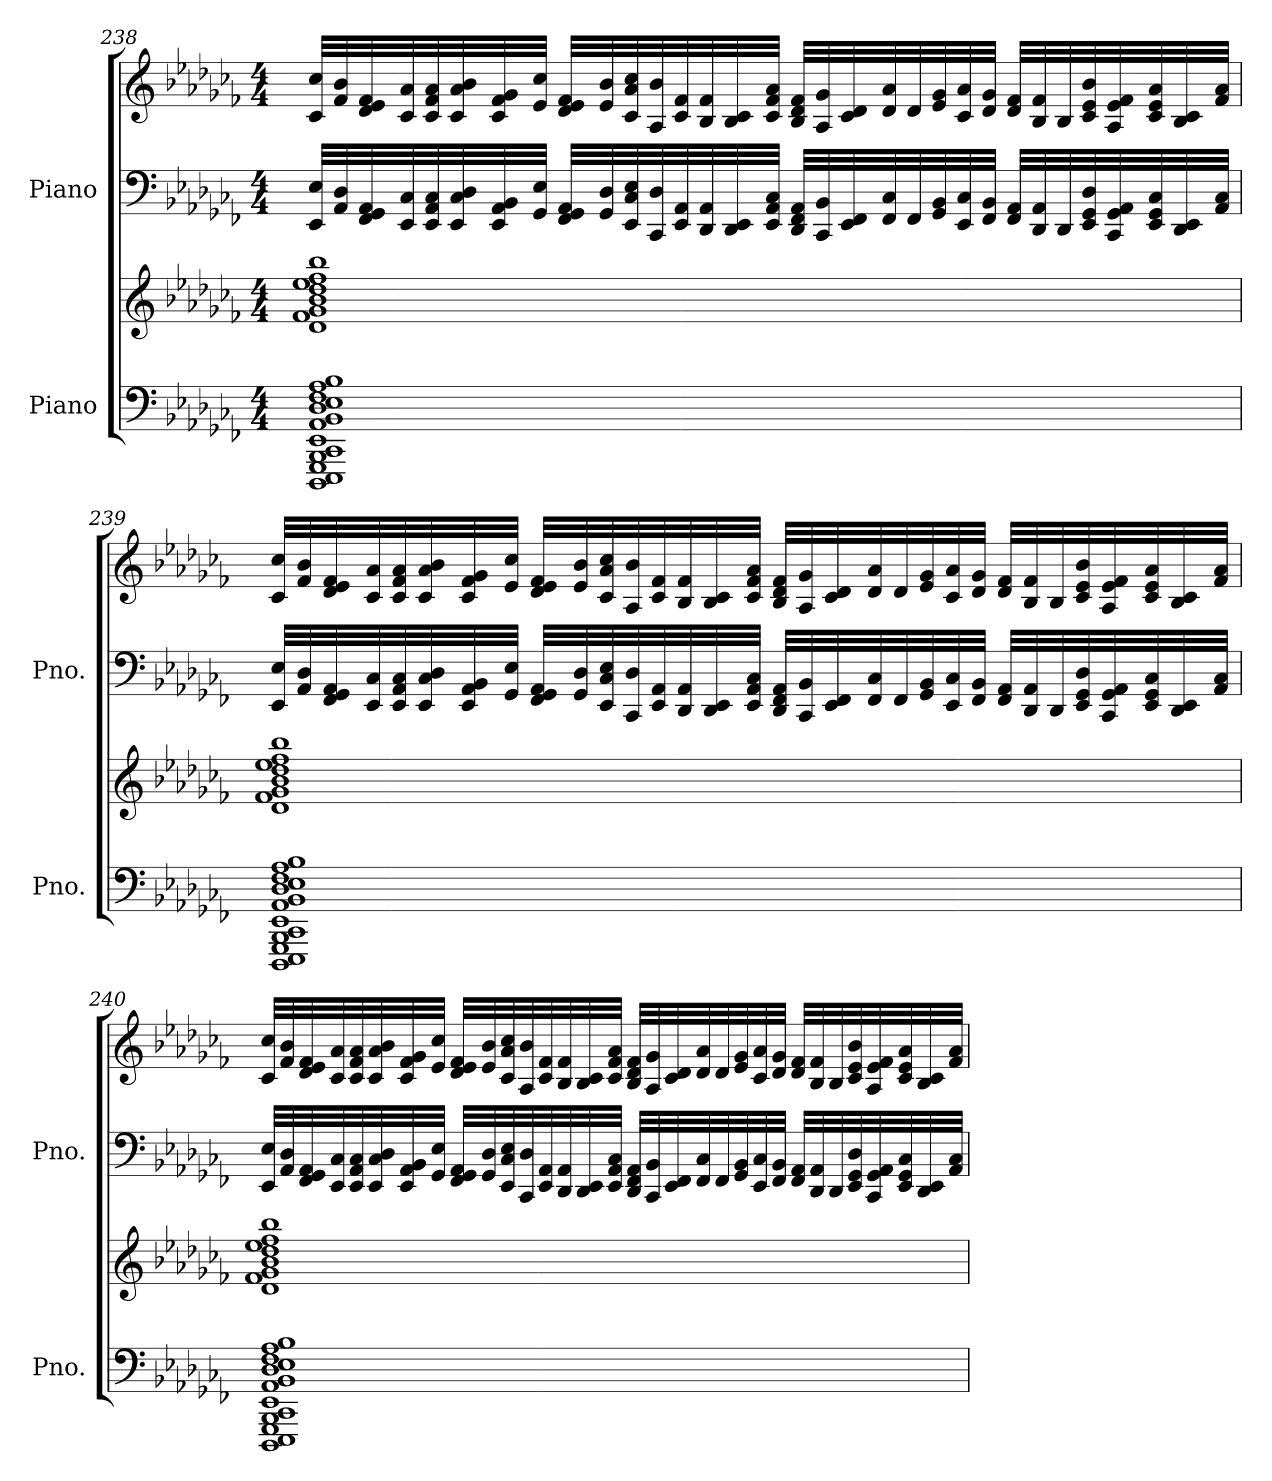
**kern	**kern	**kern	**kern
*part2	*part2	*part1	*part1
*staff4	*staff3	*staff2	*staff1
*I"Piano	*	*I"Piano	*
*I'Pno.	*	*I'Pno.	*
!!LO:LB:g=z
*clefF4	*clefG2	*clefF4	*clefG2
*ITrd14c24	*ITrd14c24	*ITrd-21c-36	*ITrd-21c-36
*k[b-e-a-d-g-c-f-]	*k[b-e-a-d-g-c-f-]	*k[b-e-a-d-g-c-f-]	*k[b-e-a-d-g-c-f-]
*M4/4	*M4/4	*M4/4	*M4/4
=238	=238	=238	=238
1DDDDD- 1EEEEE- 1GGGGG- 1BBBBB- 1CCCC- 1EEEE- 1AAAA- 1BBBB- 1DDD- 1EEE- 1FFF- 1AAA- 1BBB-	1DD- 1FF- 1GG- 1BB- 1D- 1E- 1F- 1B-	32ee-/ 32eee-/LLL	32cccc-/ 32ccccc-/LLL
.	.	32aa-/ 32ddd-/	32ffff-/ 32bbbb-/
.	.	32ff-/ 32gg-/ 32aa-/	32dddd-/ 32eeee-/ 32ffff-/
.	.	32ee-/ 32ccc-/	32cccc-/ 32aaaa-/
.	.	32ee-/ 32aa-/ 32ccc-/	32cccc-/ 32ffff-/ 32aaaa-/
.	.	32ee-/ 32ccc-/ 32ddd-/	32cccc-/ 32aaaa-/ 32bbbb-/
.	.	32ee-/ 32aa-/ 32bb-/	32cccc-/ 32ffff-/ 32gggg-/
.	.	32gg-/ 32eee-/JJJ	32eeee-/ 32ccccc-/JJJ
.	.	32ff-/ 32gg-/ 32aa-/LLL	32dddd-/ 32eeee-/ 32ffff-/LLL
.	.	32gg-/ 32ddd-/	32eeee-/ 32bbbb-/
.	.	32ee-/ 32ccc-/ 32eee-/	32cccc-/ 32aaaa-/ 32ccccc-/
.	.	32cc-/ 32ddd-/	32aaa-/ 32bbbb-/
.	.	32ee-/ 32aa-/	32cccc-/ 32ffff-/
.	.	32dd-/ 32aa-/	32bbb-/ 32ffff-/
.	.	32dd-/ 32ee-/	32bbb-/ 32cccc-/
.	.	32ee-/ 32aa-/ 32ccc-/JJJ	32cccc-/ 32ffff-/ 32aaaa-/JJJ
.	.	32dd-/ 32ff-/ 32aa-/LLL	32bbb-/ 32dddd-/ 32ffff-/LLL
.	.	32cc-/ 32bb-/	32aaa-/ 32gggg-/
.	.	32ee-/ 32ff-/	32cccc-/ 32dddd-/
.	.	32ff-/ 32ccc-/	32dddd-/ 32aaaa-/
.	.	32ff-/	32dddd-/
.	.	32gg-/ 32bb-/	32eeee-/ 32gggg-/
.	.	32ee-/ 32ccc-/	32cccc-/ 32aaaa-/
.	.	32ff-/ 32bb-/JJJ	32dddd-/ 32gggg-/JJJ
.	.	32ff-/ 32aa-/LLL	32dddd-/ 32ffff-/LLL
.	.	32dd-/ 32aa-/	32bbb-/ 32ffff-/
.	.	32dd-/	32bbb-/
.	.	32ee-/ 32gg-/ 32ddd-/	32cccc-/ 32eeee-/ 32bbbb-/
.	.	32cc-/ 32gg-/ 32aa-/	32aaa-/ 32eeee-/ 32ffff-/
.	.	32ee-/ 32gg-/ 32ccc-/	32cccc-/ 32eeee-/ 32aaaa-/
.	.	32dd-/ 32ee-/	32bbb-/ 32cccc-/
.	.	32aa-/ 32ccc-/JJJ	32ffff-/ 32aaaa-/JJJ
!!LO:LB:g=z
=239	=239	=239	=239
1DDDDD- 1EEEEE- 1GGGGG- 1BBBBB- 1CCCC- 1EEEE- 1AAAA- 1BBBB- 1DDD- 1EEE- 1FFF- 1AAA- 1BBB-	1DD- 1FF- 1GG- 1BB- 1D- 1E- 1F- 1B-	32ee-/ 32eee-/LLL	32cccc-/ 32ccccc-/LLL
.	.	32aa-/ 32ddd-/	32ffff-/ 32bbbb-/
.	.	32ff-/ 32gg-/ 32aa-/	32dddd-/ 32eeee-/ 32ffff-/
.	.	32ee-/ 32ccc-/	32cccc-/ 32aaaa-/
.	.	32ee-/ 32aa-/ 32ccc-/	32cccc-/ 32ffff-/ 32aaaa-/
.	.	32ee-/ 32ccc-/ 32ddd-/	32cccc-/ 32aaaa-/ 32bbbb-/
.	.	32ee-/ 32aa-/ 32bb-/	32cccc-/ 32ffff-/ 32gggg-/
.	.	32gg-/ 32eee-/JJJ	32eeee-/ 32ccccc-/JJJ
.	.	32ff-/ 32gg-/ 32aa-/LLL	32dddd-/ 32eeee-/ 32ffff-/LLL
.	.	32gg-/ 32ddd-/	32eeee-/ 32bbbb-/
.	.	32ee-/ 32ccc-/ 32eee-/	32cccc-/ 32aaaa-/ 32ccccc-/
.	.	32cc-/ 32ddd-/	32aaa-/ 32bbbb-/
.	.	32ee-/ 32aa-/	32cccc-/ 32ffff-/
.	.	32dd-/ 32aa-/	32bbb-/ 32ffff-/
.	.	32dd-/ 32ee-/	32bbb-/ 32cccc-/
.	.	32ee-/ 32aa-/ 32ccc-/JJJ	32cccc-/ 32ffff-/ 32aaaa-/JJJ
.	.	32dd-/ 32ff-/ 32aa-/LLL	32bbb-/ 32dddd-/ 32ffff-/LLL
.	.	32cc-/ 32bb-/	32aaa-/ 32gggg-/
.	.	32ee-/ 32ff-/	32cccc-/ 32dddd-/
.	.	32ff-/ 32ccc-/	32dddd-/ 32aaaa-/
.	.	32ff-/	32dddd-/
.	.	32gg-/ 32bb-/	32eeee-/ 32gggg-/
.	.	32ee-/ 32ccc-/	32cccc-/ 32aaaa-/
.	.	32ff-/ 32bb-/JJJ	32dddd-/ 32gggg-/JJJ
.	.	32ff-/ 32aa-/LLL	32dddd-/ 32ffff-/LLL
.	.	32dd-/ 32aa-/	32bbb-/ 32ffff-/
.	.	32dd-/	32bbb-/
.	.	32ee-/ 32gg-/ 32ddd-/	32cccc-/ 32eeee-/ 32bbbb-/
.	.	32cc-/ 32gg-/ 32aa-/	32aaa-/ 32eeee-/ 32ffff-/
.	.	32ee-/ 32gg-/ 32ccc-/	32cccc-/ 32eeee-/ 32aaaa-/
.	.	32dd-/ 32ee-/	32bbb-/ 32cccc-/
.	.	32aa-/ 32ccc-/JJJ	32ffff-/ 32aaaa-/JJJ
!!LO:PB:g=z
=240	=240	=240	=240
1DDDDD- 1EEEEE- 1GGGGG- 1BBBBB- 1CCCC- 1EEEE- 1AAAA- 1BBBB- 1DDD- 1EEE- 1FFF- 1AAA- 1BBB-	1DD- 1FF- 1GG- 1BB- 1D- 1E- 1F- 1B-	32ee-/ 32eee-/LLL	32cccc-/ 32ccccc-/LLL
.	.	32aa-/ 32ddd-/	32ffff-/ 32bbbb-/
.	.	32ff-/ 32gg-/ 32aa-/	32dddd-/ 32eeee-/ 32ffff-/
.	.	32ee-/ 32ccc-/	32cccc-/ 32aaaa-/
.	.	32ee-/ 32aa-/ 32ccc-/	32cccc-/ 32ffff-/ 32aaaa-/
.	.	32ee-/ 32ccc-/ 32ddd-/	32cccc-/ 32aaaa-/ 32bbbb-/
.	.	32ee-/ 32aa-/ 32bb-/	32cccc-/ 32ffff-/ 32gggg-/
.	.	32gg-/ 32eee-/JJJ	32eeee-/ 32ccccc-/JJJ
.	.	32ff-/ 32gg-/ 32aa-/LLL	32dddd-/ 32eeee-/ 32ffff-/LLL
.	.	32gg-/ 32ddd-/	32eeee-/ 32bbbb-/
.	.	32ee-/ 32ccc-/ 32eee-/	32cccc-/ 32aaaa-/ 32ccccc-/
.	.	32cc-/ 32ddd-/	32aaa-/ 32bbbb-/
.	.	32ee-/ 32aa-/	32cccc-/ 32ffff-/
.	.	32dd-/ 32aa-/	32bbb-/ 32ffff-/
.	.	32dd-/ 32ee-/	32bbb-/ 32cccc-/
.	.	32ee-/ 32aa-/ 32ccc-/JJJ	32cccc-/ 32ffff-/ 32aaaa-/JJJ
.	.	32dd-/ 32ff-/ 32aa-/LLL	32bbb-/ 32dddd-/ 32ffff-/LLL
.	.	32cc-/ 32bb-/	32aaa-/ 32gggg-/
.	.	32ee-/ 32ff-/	32cccc-/ 32dddd-/
.	.	32ff-/ 32ccc-/	32dddd-/ 32aaaa-/
.	.	32ff-/	32dddd-/
.	.	32gg-/ 32bb-/	32eeee-/ 32gggg-/
.	.	32ee-/ 32ccc-/	32cccc-/ 32aaaa-/
.	.	32ff-/ 32bb-/JJJ	32dddd-/ 32gggg-/JJJ
.	.	32ff-/ 32aa-/LLL	32dddd-/ 32ffff-/LLL
.	.	32dd-/ 32aa-/	32bbb-/ 32ffff-/
.	.	32dd-/	32bbb-/
.	.	32ee-/ 32gg-/ 32ddd-/	32cccc-/ 32eeee-/ 32bbbb-/
.	.	32cc-/ 32gg-/ 32aa-/	32aaa-/ 32eeee-/ 32ffff-/
.	.	32ee-/ 32gg-/ 32ccc-/	32cccc-/ 32eeee-/ 32aaaa-/
.	.	32dd-/ 32ee-/	32bbb-/ 32cccc-/
.	.	32aa-/ 32ccc-/JJJ	32ffff-/ 32aaaa-/JJJ
=	=	=	=
*-	*-	*-	*-
